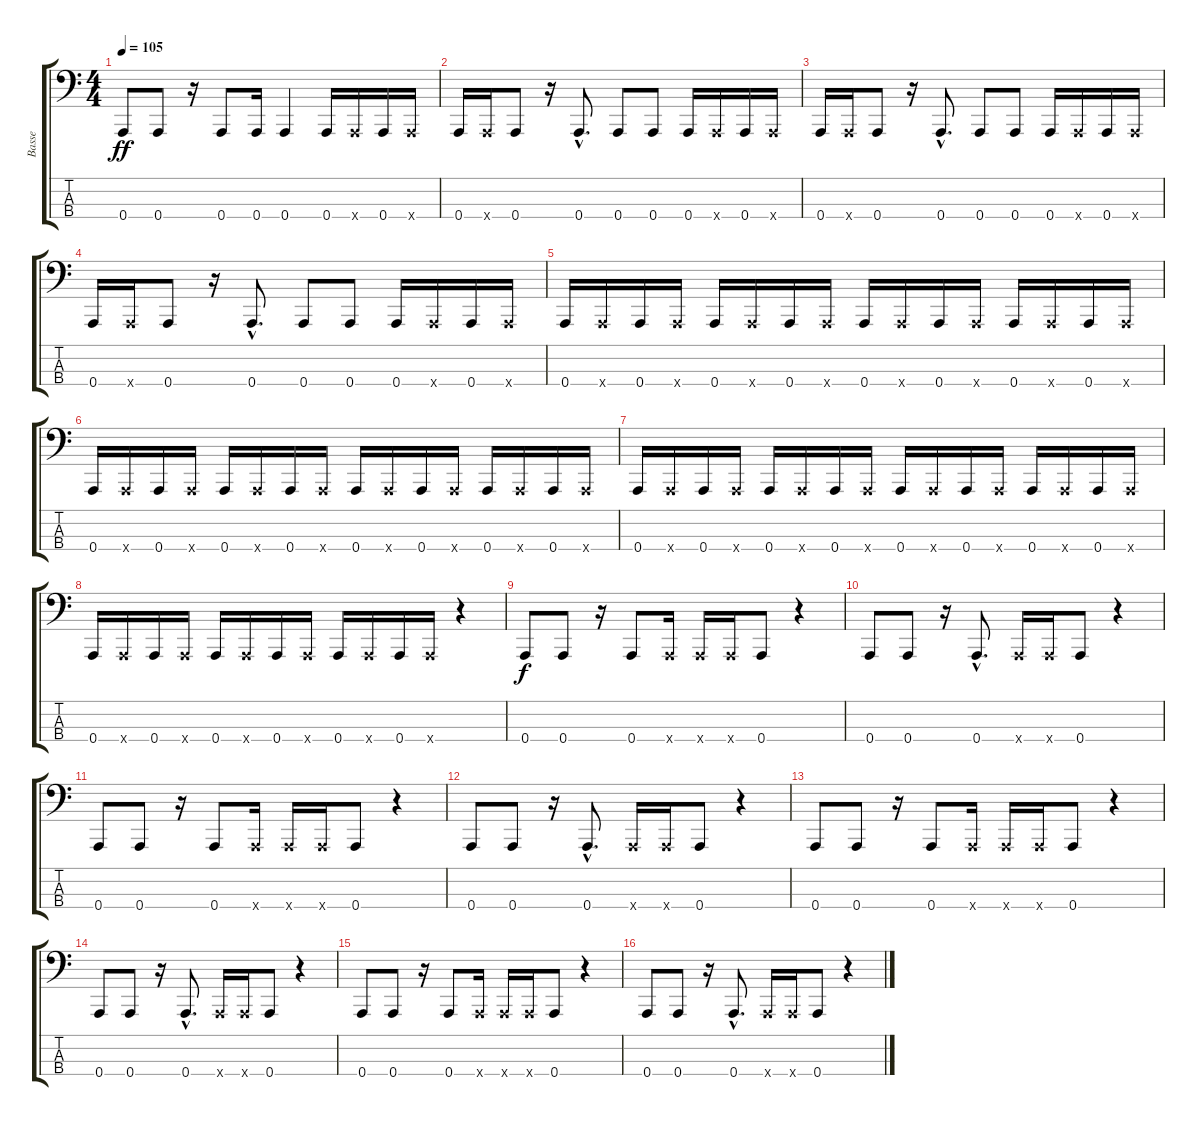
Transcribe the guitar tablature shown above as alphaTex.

\track ("Basse" "Basse") {instrument slapbass1}
\staff {score tabs}
\tuning (C2 G1 D1 A0) {hide}
\ts (4 4)
\tempo 105
\clef f4
\ks c
0.4.8{dy ff} 0.4.8 r.16 0.4.8 0.4.16 0.4.4 0.4.16 0.4{x}.16 0.4.16 0.4{x}.16 |
0.4.16 0.4{x}.16 0.4.8 r.16 0.4{hac}.8{d} 0.4.8 0.4.8 0.4.16 0.4{x}.16 0.4.16 0.4{x}.16 |
0.4.16 0.4{x}.16 0.4.8 r.16 0.4{hac}.8{d} 0.4.8 0.4.8 0.4.16 0.4{x}.16 0.4.16 0.4{x}.16 |
0.4.16 0.4{x}.16 0.4.8 r.16 0.4{hac}.8{d} 0.4.8 0.4.8 0.4.16 0.4{x}.16 0.4.16 0.4{x}.16 |
0.4.16 0.4{x}.16 0.4.16 0.4{x}.16 0.4.16 0.4{x}.16 0.4.16 0.4{x}.16 0.4.16 0.4{x}.16 0.4.16 0.4{x}.16 0.4.16 0.4{x}.16 0.4.16 0.4{x}.16 |
0.4.16 0.4{x}.16 0.4.16 0.4{x}.16 0.4.16 0.4{x}.16 0.4.16 0.4{x}.16 0.4.16 0.4{x}.16 0.4.16 0.4{x}.16 0.4.16 0.4{x}.16 0.4.16 0.4{x}.16 |
0.4.16 0.4{x}.16 0.4.16 0.4{x}.16 0.4.16 0.4{x}.16 0.4.16 0.4{x}.16 0.4.16 0.4{x}.16 0.4.16 0.4{x}.16 0.4.16 0.4{x}.16 0.4.16 0.4{x}.16 |
0.4.16 0.4{x}.16 0.4.16 0.4{x}.16 0.4.16 0.4{x}.16 0.4.16 0.4{x}.16 0.4.16 0.4{x}.16 0.4.16 0.4{x}.16 r.4 |
0.4.8{dy f} 0.4.8 r.16 0.4.8 0.4{x}.16 0.4{x}.16 0.4{x}.16 0.4.8 r.4 |
0.4.8 0.4.8 r.16 0.4{hac}.8{d} 0.4{x}.16 0.4{x}.16 0.4.8 r.4 |
0.4.8 0.4.8 r.16 0.4.8 0.4{x}.16 0.4{x}.16 0.4{x}.16 0.4.8 r.4 |
0.4.8 0.4.8 r.16 0.4{hac}.8{d} 0.4{x}.16 0.4{x}.16 0.4.8 r.4 |
0.4.8 0.4.8 r.16 0.4.8 0.4{x}.16 0.4{x}.16 0.4{x}.16 0.4.8 r.4 |
0.4.8 0.4.8 r.16 0.4{hac}.8{d} 0.4{x}.16 0.4{x}.16 0.4.8 r.4 |
0.4.8 0.4.8 r.16 0.4.8 0.4{x}.16 0.4{x}.16 0.4{x}.16 0.4.8 r.4 |
0.4.8 0.4.8 r.16 0.4{hac}.8{d} 0.4{x}.16 0.4{x}.16 0.4.8 r.4
